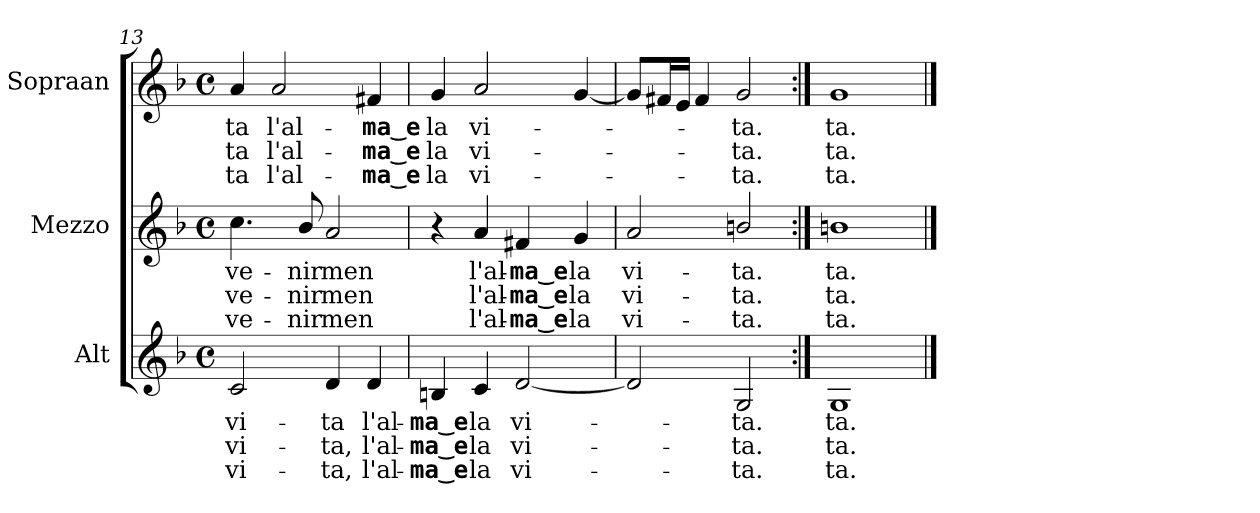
**kern	**text	**text	**text	**kern	**text	**text	**text	**kern	**text	**text	**text
*part3	*part3	*part3	*part3	*part2	*part2	*part2	*part2	*part1	*part1	*part1	*part1
*staff3	*staff3	*staff3	*staff3	*staff2	*staff2	*staff2	*staff2	*staff1	*staff1	*staff1	*staff1
*I"Alt	*	*	*	*I"Mezzo	*	*	*	*I"Sopraan	*	*	*
*I'Alt	*	*	*	*I'Mezzo	*	*	*	*I'Sopraan	*	*	*
*clefG2	*	*	*	*clefG2	*	*	*	*clefG2	*	*	*
*k[b-]	*	*	*	*k[b-]	*	*	*	*k[b-]	*	*	*
*F:	*	*	*	*F:	*	*	*	*F:	*	*	*
*M4/4	*	*	*	*M4/4	*	*	*	*M4/4	*	*	*
*met(c)	*	*	*	*met(c)	*	*	*	*met(c)	*	*	*
=13	=13	=13	=13	=13	=13	=13	=13	=13	=13	=13	=13
!	!LO:LY:b:color=#000000	!LO:LY:b:color=#000000	!LO:LY:b:color=#000000	!	!	!	!	!	!	!	!
!	!	!	!	!	!LO:LY:b:color=#000000	!LO:LY:b:color=#000000	!LO:LY:b:color=#000000	!	!	!	!
!	!	!	!	!	!	!	!	!	!LO:LY:b:color=#000000	!LO:LY:b:color=#000000	!LO:LY:b:color=#000000
2ci/	vi-	vi-	vi-	4.cci\	ve-	ve-	ve-	4ai/	-ta	-ta	-ta
!	!	!	!	!	!	!	!	!	!LO:LY:b:color=#000000	!LO:LY:b:color=#000000	!LO:LY:b:color=#000000
.	.	.	.	.	.	.	.	2ai/	l'al-	l'al-	l'al-
!	!	!	!	!	!LO:LY:b:color=#000000	!LO:LY:b:color=#000000	!LO:LY:b:color=#000000	!	!	!	!
.	.	.	.	8b-i/	-nir	-nir	-nir	.	.	.	.
!	!LO:LY:b:color=#000000	!LO:LY:b:color=#000000	!LO:LY:b:color=#000000	!	!	!	!	!	!	!	!
!	!	!	!	!	!LO:LY:b:color=#000000	!LO:LY:b:color=#000000	!LO:LY:b:color=#000000	!	!	!	!
4di/	-ta	-ta,	-ta,	2ai/	men	men	men	.	.	.	.
!	!LO:LY:b:color=#000000	!LO:LY:b:color=#000000	!LO:LY:b:color=#000000	!	!	!	!	!	!	!	!
!	!	!	!	!	!	!	!	!	!LO:LY:b:color=#000000	!LO:LY:b:color=#000000	!LO:LY:b:color=#000000
4di/	l'al-	l'al-	l'al-	.	.	.	.	4f#Xi/	-ma_e	-ma_e	-ma_e
=14	=14	=14	=14	=14	=14	=14	=14	=14	=14	=14	=14
!	!LO:LY:b:color=#000000	!LO:LY:b:color=#000000	!LO:LY:b:color=#000000	!	!	!	!	!	!	!	!
!	!	!	!	!	!	!	!	!	!LO:LY:b:color=#000000	!LO:LY:b:color=#000000	!LO:LY:b:color=#000000
4Bni/	-ma_e	-ma_e	-ma_e	4r	.	.	.	4gi/	la	la	la
!	!LO:LY:b:color=#000000	!LO:LY:b:color=#000000	!LO:LY:b:color=#000000	!	!	!	!	!	!	!	!
!	!	!	!	!	!LO:LY:b:color=#000000	!LO:LY:b:color=#000000	!LO:LY:b:color=#000000	!	!	!	!
!	!	!	!	!	!	!	!	!	!LO:LY:b:color=#000000	!LO:LY:b:color=#000000	!LO:LY:b:color=#000000
4ci/	la	la	la	4ai/	l'al-	l'al-	l'al-	2ai/	vi-	vi-	vi-
!	!LO:LY:b:color=#000000	!LO:LY:b:color=#000000	!LO:LY:b:color=#000000	!	!	!	!	!	!	!	!
!	!	!	!	!	!LO:LY:b:color=#000000	!LO:LY:b:color=#000000	!LO:LY:b:color=#000000	!	!	!	!
[2di/	vi-	vi-	vi-	4f#Xi/	-ma_e	-ma_e	-ma_e	.	.	.	.
!	!	!	!	!	!LO:LY:b:color=#000000	!LO:LY:b:color=#000000	!LO:LY:b:color=#000000	!	!	!	!
.	.	.	.	4gi/	la	la	la	[4gi/	.	.	.
=15	=15	=15	=15	=15	=15	=15	=15	=15	=15	=15	=15
!	!	!	!	!	!LO:LY:b:color=#000000	!LO:LY:b:color=#000000	!LO:LY:b:color=#000000	!	!	!	!
2di/]	.	.	.	2ai/	vi-	vi-	vi-	8gi/L]	.	.	.
.	.	.	.	.	.	.	.	16f#Xi/L	.	.	.
.	.	.	.	.	.	.	.	16ei/JJ	.	.	.
.	.	.	.	.	.	.	.	4f#i/	.	.	.
!	!LO:LY:b:color=#000000	!LO:LY:b:color=#000000	!LO:LY:b:color=#000000	!	!	!	!	!	!	!	!
!	!	!	!	!	!LO:LY:b:color=#000000	!LO:LY:b:color=#000000	!LO:LY:b:color=#000000	!	!	!	!
!	!	!	!	!	!	!	!	!	!LO:LY:b:color=#000000	!LO:LY:b:color=#000000	!LO:LY:b:color=#000000
2Gi/	-ta.	-ta.	-ta.	2bni/	-ta.	-ta.	-ta.	2gi/	-ta.	-ta.	-ta.
=16:|!	=16:|!	=16:|!	=16:|!	=16:|!	=16:|!	=16:|!	=16:|!	=16:|!	=16:|!	=16:|!	=16:|!
!	!LO:LY:b:color=#000000	!LO:LY:b:color=#000000	!LO:LY:b:color=#000000	!	!	!	!	!	!	!	!
!	!	!	!	!	!LO:LY:b:color=#000000	!LO:LY:b:color=#000000	!LO:LY:b:color=#000000	!	!	!	!
!	!	!	!	!	!	!	!	!	!LO:LY:b:color=#000000	!LO:LY:b:color=#000000	!LO:LY:b:color=#000000
1Gi	ta.	ta.	ta.	1bni	ta.	ta.	ta.	1gi	ta.	ta.	ta.
==	==	==	==	==	==	==	==	==	==	==	==
*-	*-	*-	*-	*-	*-	*-	*-	*-	*-	*-	*-
